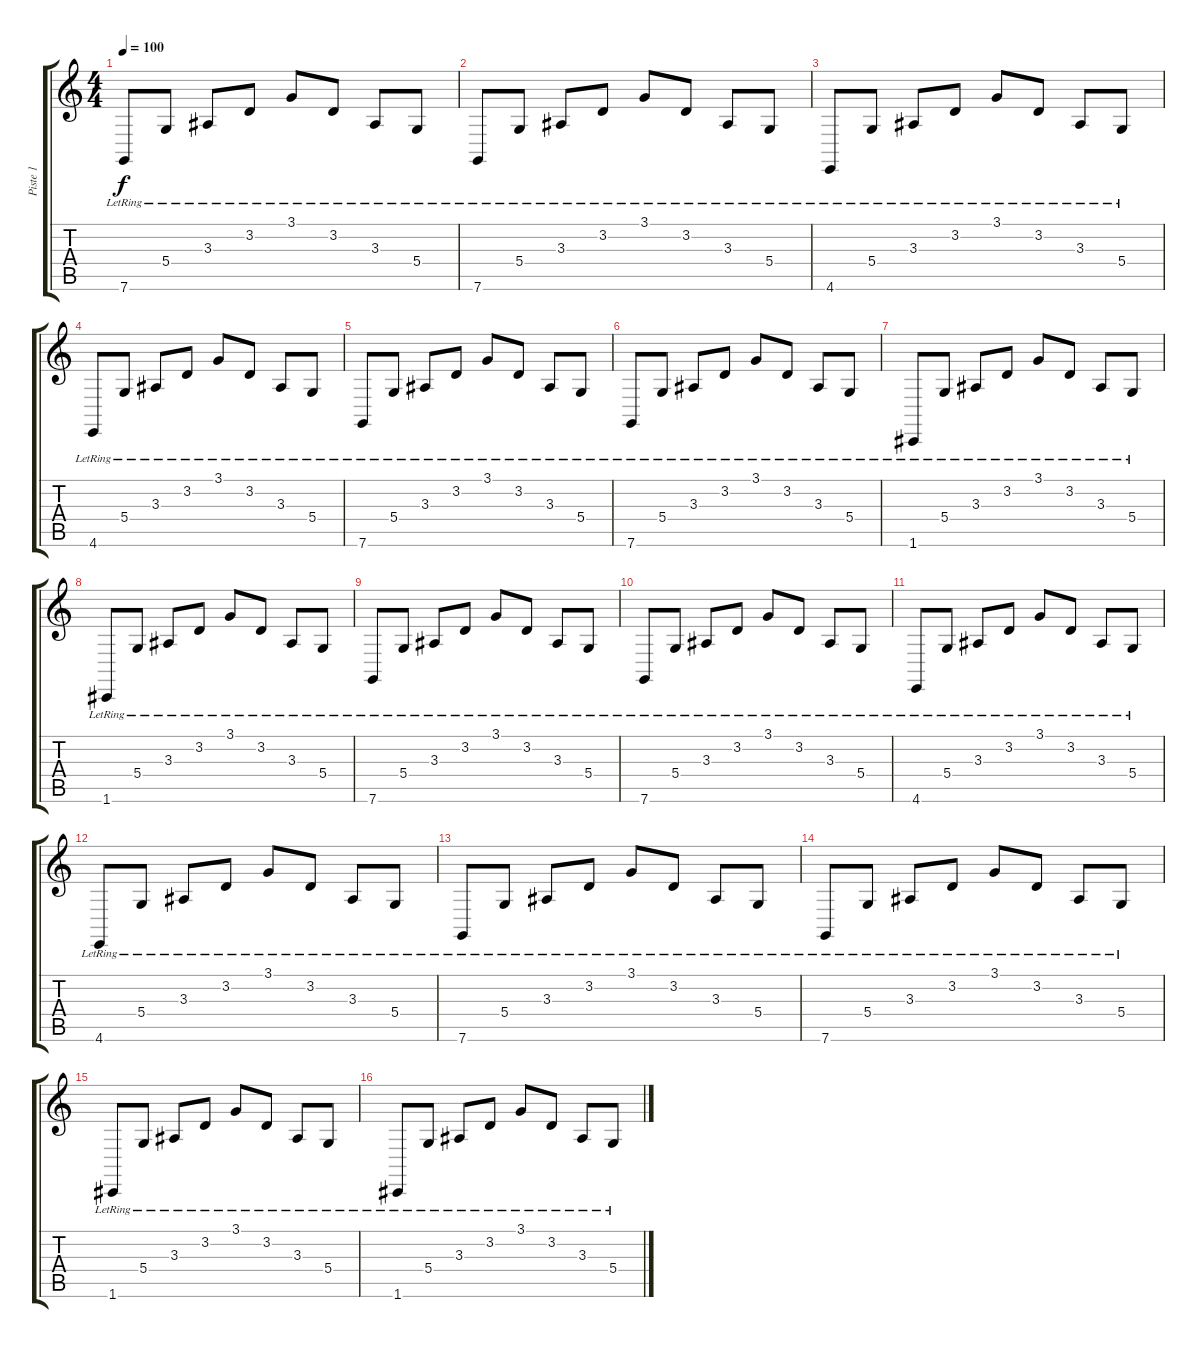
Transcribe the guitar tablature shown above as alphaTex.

\track ("Piste 1" "Piste 1") {instrument acousticgrandpiano}
\staff {score tabs}
\tuning (E4 B3 G3 D3 A2 C2) {hide}
\ts (4 4)
\tempo 100
\clef g2
\ks c
7.6{lr}.8{dy f} 5.4{lr}.8 3.3{lr}.8 3.2{lr}.8 3.1{lr}.8 3.2{lr}.8 3.3{lr}.8 5.4{lr}.8 |
7.6{lr}.8 5.4{lr}.8 3.3{lr}.8 3.2{lr}.8 3.1{lr}.8 3.2{lr}.8 3.3{lr}.8 5.4{lr}.8 |
4.6{lr}.8 5.4{lr}.8 3.3{lr}.8 3.2{lr}.8 3.1{lr}.8 3.2{lr}.8 3.3{lr}.8 5.4{lr}.8 |
4.6{lr}.8 5.4{lr}.8 3.3{lr}.8 3.2{lr}.8 3.1{lr}.8 3.2{lr}.8 3.3{lr}.8 5.4{lr}.8 |
7.6{lr}.8 5.4{lr}.8 3.3{lr}.8 3.2{lr}.8 3.1{lr}.8 3.2{lr}.8 3.3{lr}.8 5.4{lr}.8 |
7.6{lr}.8 5.4{lr}.8 3.3{lr}.8 3.2{lr}.8 3.1{lr}.8 3.2{lr}.8 3.3{lr}.8 5.4{lr}.8 |
1.6{lr}.8 5.4{lr}.8 3.3{lr}.8 3.2{lr}.8 3.1{lr}.8 3.2{lr}.8 3.3{lr}.8 5.4{lr}.8 |
1.6{lr}.8 5.4{lr}.8 3.3{lr}.8 3.2{lr}.8 3.1{lr}.8 3.2{lr}.8 3.3{lr}.8 5.4{lr}.8 |
7.6{lr}.8 5.4{lr}.8 3.3{lr}.8 3.2{lr}.8 3.1{lr}.8 3.2{lr}.8 3.3{lr}.8 5.4{lr}.8 |
7.6{lr}.8 5.4{lr}.8 3.3{lr}.8 3.2{lr}.8 3.1{lr}.8 3.2{lr}.8 3.3{lr}.8 5.4{lr}.8 |
4.6{lr}.8 5.4{lr}.8 3.3{lr}.8 3.2{lr}.8 3.1{lr}.8 3.2{lr}.8 3.3{lr}.8 5.4{lr}.8 |
4.6{lr}.8 5.4{lr}.8 3.3{lr}.8 3.2{lr}.8 3.1{lr}.8 3.2{lr}.8 3.3{lr}.8 5.4{lr}.8 |
7.6{lr}.8 5.4{lr}.8 3.3{lr}.8 3.2{lr}.8 3.1{lr}.8 3.2{lr}.8 3.3{lr}.8 5.4{lr}.8 |
7.6{lr}.8 5.4{lr}.8 3.3{lr}.8 3.2{lr}.8 3.1{lr}.8 3.2{lr}.8 3.3{lr}.8 5.4{lr}.8 |
1.6{lr}.8 5.4{lr}.8 3.3{lr}.8 3.2{lr}.8 3.1{lr}.8 3.2{lr}.8 3.3{lr}.8 5.4{lr}.8 |
1.6{lr}.8 5.4{lr}.8 3.3{lr}.8 3.2{lr}.8 3.1{lr}.8 3.2{lr}.8 3.3{lr}.8 5.4{lr}.8
